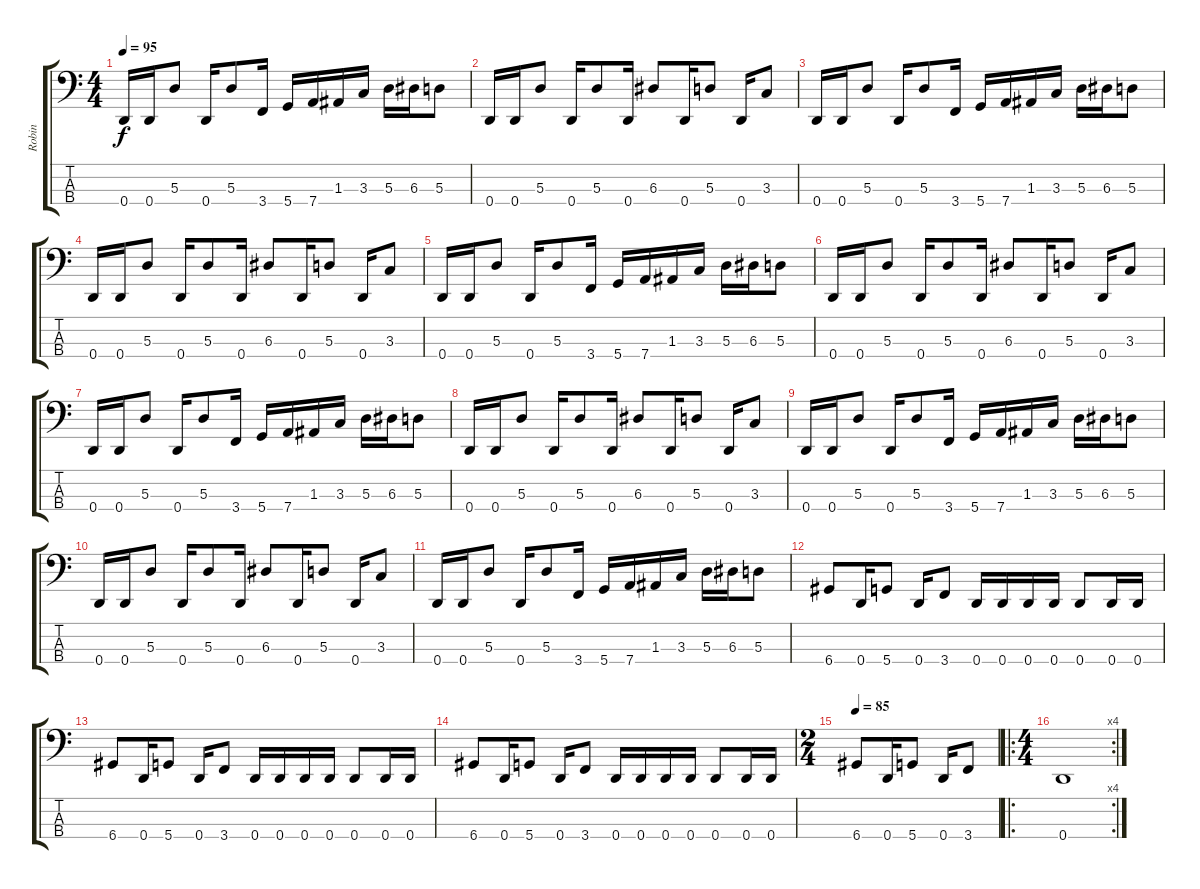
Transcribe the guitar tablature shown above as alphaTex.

\track ("Robin" "Robin") {instrument electricbasspick}
\staff {score tabs}
\tuning (G2 D2 A1 D1) {hide}
\ts (4 4)
\tempo 95
\clef f4
\ks c
0.4.16{dy f} 0.4.16 5.3.8 0.4.16 5.3.8 3.4.16 5.4.16 7.4.16 1.3.16 3.3.16 5.3.16 6.3.16 5.3.8 |
0.4.16 0.4.16 5.3.8 0.4.16 5.3.8 0.4.16 6.3.8 0.4.16 5.3.8 0.4.16 3.3.8 |
0.4.16 0.4.16 5.3.8 0.4.16 5.3.8 3.4.16 5.4.16 7.4.16 1.3.16 3.3.16 5.3.16 6.3.16 5.3.8 |
0.4.16 0.4.16 5.3.8 0.4.16 5.3.8 0.4.16 6.3.8 0.4.16 5.3.8 0.4.16 3.3.8 |
0.4.16 0.4.16 5.3.8 0.4.16 5.3.8 3.4.16 5.4.16 7.4.16 1.3.16 3.3.16 5.3.16 6.3.16 5.3.8 |
0.4.16 0.4.16 5.3.8 0.4.16 5.3.8 0.4.16 6.3.8 0.4.16 5.3.8 0.4.16 3.3.8 |
0.4.16 0.4.16 5.3.8 0.4.16 5.3.8 3.4.16 5.4.16 7.4.16 1.3.16 3.3.16 5.3.16 6.3.16 5.3.8 |
0.4.16 0.4.16 5.3.8 0.4.16 5.3.8 0.4.16 6.3.8 0.4.16 5.3.8 0.4.16 3.3.8 |
0.4.16 0.4.16 5.3.8 0.4.16 5.3.8 3.4.16 5.4.16 7.4.16 1.3.16 3.3.16 5.3.16 6.3.16 5.3.8 |
0.4.16 0.4.16 5.3.8 0.4.16 5.3.8 0.4.16 6.3.8 0.4.16 5.3.8 0.4.16 3.3.8 |
0.4.16 0.4.16 5.3.8 0.4.16 5.3.8 3.4.16 5.4.16 7.4.16 1.3.16 3.3.16 5.3.16 6.3.16 5.3.8 |
6.4.8 0.4.16 5.4.8 0.4.16 3.4.8 0.4.16 0.4.16 0.4.16 0.4.16 0.4.8 0.4.16 0.4.16 |
6.4.8 0.4.16 5.4.8 0.4.16 3.4.8 0.4.16 0.4.16 0.4.16 0.4.16 0.4.8 0.4.16 0.4.16 |
6.4.8 0.4.16 5.4.8 0.4.16 3.4.8 0.4.16 0.4.16 0.4.16 0.4.16 0.4.8 0.4.16 0.4.16 |
\ts (2 4)
\tempo 85
6.4.8 0.4.16 5.4.8 0.4.16 3.4.8 |
\ro
\rc 4
\ts (4 4)
0.4.1
